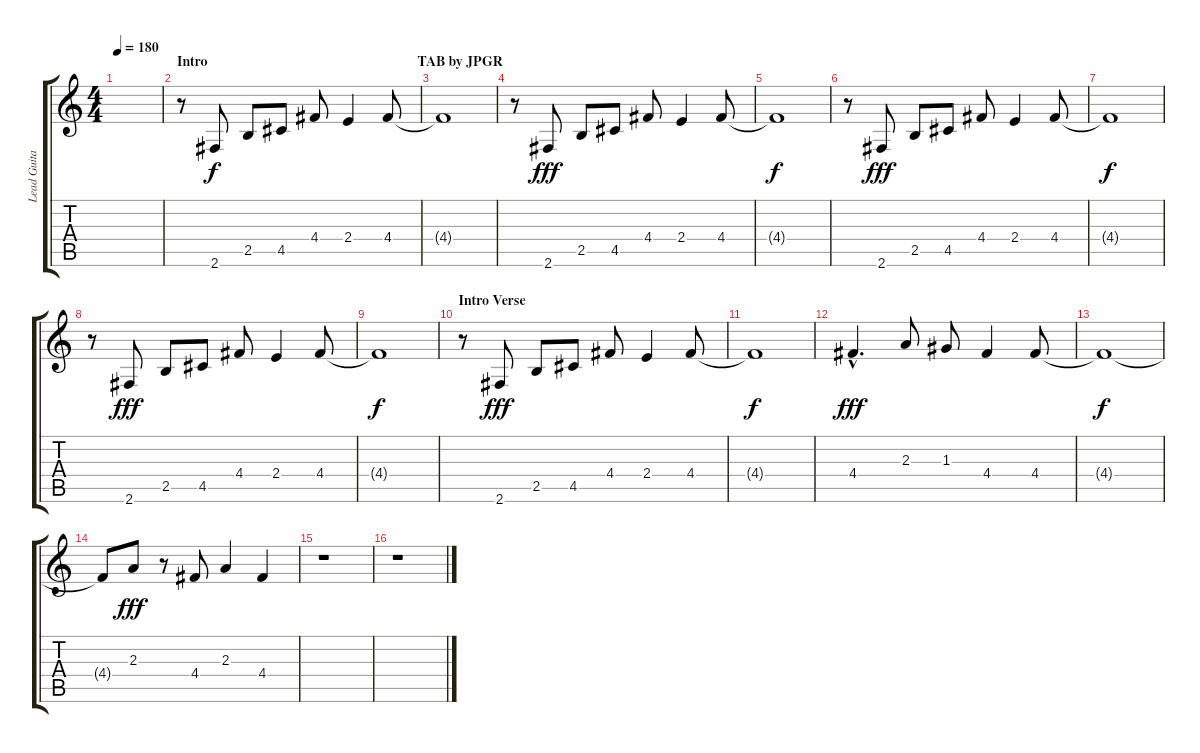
\track ("Lead Guitar" "Lead Guita") {instrument acousticguitarsteel}
\staff {score tabs}
\tuning (E4 B3 G3 D3 A2 E2) {hide}
\ts (4 4)
\tempo 180
\clef g2
\ks c
|
\section ("" "Intro                                                            TAB by JPGR")
r.8 2.6.8 2.5.8 4.5.8 4.4.8 2.4.4 4.4.8 |
4.4{t}.1{dy f} |
r.8 2.6.8{dy fff} 2.5.8 4.5.8 4.4.8 2.4.4 4.4.8 |
4.4{t}.1{dy f} |
r.8 2.6.8{dy fff} 2.5.8 4.5.8 4.4.8 2.4.4 4.4.8 |
4.4{t}.1{dy f} |
r.8 2.6.8{dy fff} 2.5.8 4.5.8 4.4.8 2.4.4 4.4.8 |
4.4{t}.1{dy f} |
\section ("" "Intro Verse")
r.8 2.6.8{dy fff} 2.5.8 4.5.8 4.4.8 2.4.4 4.4.8 |
4.4{t}.1{dy f} |
4.4{hac}.4{d dy fff} 2.3.8 1.3.8 4.4.4 4.4.8 |
4.4{t}.1{dy f} |
4.4{t}.8 2.3.8{dy fff} r.8 4.4.8 2.3.4 4.4.4 |
r.1 |
r.1
